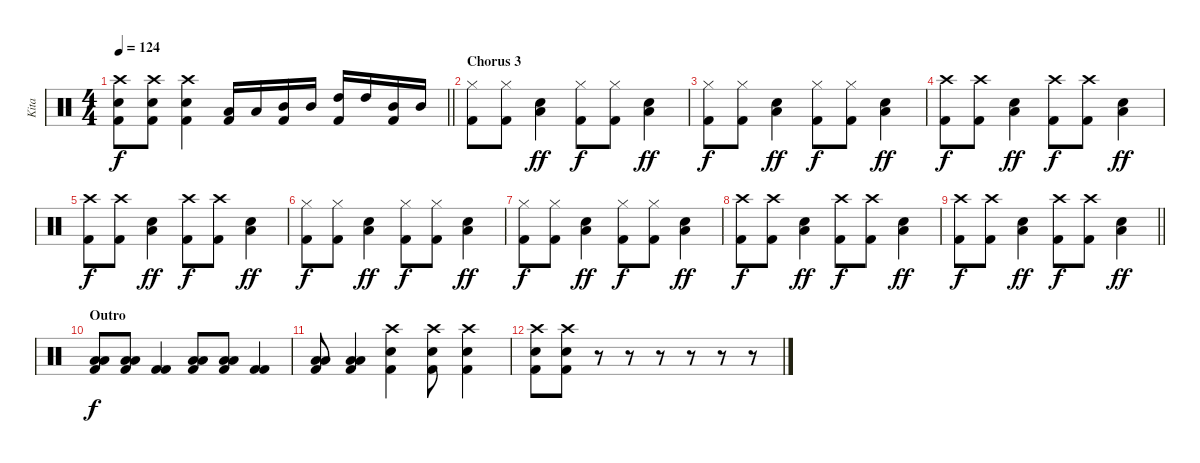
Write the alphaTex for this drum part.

\track ("Kita" "Kita") {instrument percussion}
\staff {score}
\articulation defaults
\ts (4 4)
\tempo 124
\clef neutral
\barLineRight lightlight
\ks c
("Crash high (hit)" "Snare (hit) 2" "Kick (hit) 2").8{dy f} ("Crash high (hit)" "Snare (hit) 2" "Kick (hit) 2").8 ("Crash high (hit)" "Snare (hit) 2" "Kick (hit) 2").4 ("Low Floor Tom (hit)" "Kick (hit) 2").16 "Low Floor Tom (hit)".16 ("Mid Tom (hit)" "Kick (hit) 2").16 "Mid Tom (hit)".16 ("High Tom (hit)" "Kick (hit) 2").16 "High Tom (hit)".16 ("Mid Tom (hit)" "Kick (hit) 2").16 "Mid Tom (hit)".16 |
\section ("" "Chorus 3")
("Hi-Hat (closed)" "Kick (hit) 2").8 ("Hi-Hat (closed)" "Kick (hit) 2").8 ("Low Floor Tom (hit)" "Snare (hit) 2").4{dy ff} ("Hi-Hat (closed)" "Kick (hit) 2").8{dy f} ("Hi-Hat (closed)" "Kick (hit) 2").8 ("Low Floor Tom (hit)" "Snare (hit) 2").4{dy ff} |
("Hi-Hat (closed)" "Kick (hit) 2").8{dy f} ("Hi-Hat (closed)" "Kick (hit) 2").8 ("Low Floor Tom (hit)" "Snare (hit) 2").4{dy ff} ("Hi-Hat (closed)" "Kick (hit) 2").8{dy f} ("Hi-Hat (closed)" "Kick (hit) 2").8 ("Low Floor Tom (hit)" "Snare (hit) 2").4{dy ff} |
("Crash high (hit)" "Kick (hit) 2").8{dy f} ("Crash high (hit)" "Kick (hit) 2").8 ("Low Floor Tom (hit)" "Snare (hit) 2").4{dy ff} ("Crash high (hit)" "Kick (hit) 2").8{dy f} ("Crash high (hit)" "Kick (hit) 2").8 ("Low Floor Tom (hit)" "Snare (hit) 2").4{dy ff} |
("Crash high (hit)" "Kick (hit) 2").8{dy f} ("Crash high (hit)" "Kick (hit) 2").8 ("Low Floor Tom (hit)" "Snare (hit) 2").4{dy ff} ("Crash high (hit)" "Kick (hit) 2").8{dy f} ("Crash high (hit)" "Kick (hit) 2").8 ("Low Floor Tom (hit)" "Snare (hit) 2").4{dy ff} |
("Hi-Hat (closed)" "Kick (hit) 2").8{dy f} ("Hi-Hat (closed)" "Kick (hit) 2").8 ("Low Floor Tom (hit)" "Snare (hit) 2").4{dy ff} ("Hi-Hat (closed)" "Kick (hit) 2").8{dy f} ("Hi-Hat (closed)" "Kick (hit) 2").8 ("Low Floor Tom (hit)" "Snare (hit) 2").4{dy ff} |
("Hi-Hat (closed)" "Kick (hit) 2").8{dy f} ("Hi-Hat (closed)" "Kick (hit) 2").8 ("Low Floor Tom (hit)" "Snare (hit) 2").4{dy ff} ("Hi-Hat (closed)" "Kick (hit) 2").8{dy f} ("Hi-Hat (closed)" "Kick (hit) 2").8 ("Low Floor Tom (hit)" "Snare (hit) 2").4{dy ff} |
("Crash high (hit)" "Kick (hit) 2").8{dy f} ("Crash high (hit)" "Kick (hit) 2").8 ("Low Floor Tom (hit)" "Snare (hit) 2").4{dy ff} ("Crash high (hit)" "Kick (hit) 2").8{dy f} ("Crash high (hit)" "Kick (hit) 2").8 ("Low Floor Tom (hit)" "Snare (hit) 2").4{dy ff} |
\barLineRight lightlight
("Crash high (hit)" "Kick (hit) 2").8{dy f} ("Crash high (hit)" "Kick (hit) 2").8 ("Low Floor Tom (hit)" "Snare (hit) 2").4{dy ff} ("Crash high (hit)" "Kick (hit) 2").8{dy f} ("Crash high (hit)" "Kick (hit) 2").8 ("Low Floor Tom (hit)" "Snare (hit) 2").4{dy ff} |
\section ("" "Outro")
("Low Floor Tom (hit)" "Low Tom (hit)" "Kick (hit) 2").8{dy f} ("Low Floor Tom (hit)" "Low Tom (hit)" "Kick (hit) 2").8 ("Kick (hit) 2" "Kick (hit) 2").4 ("Low Floor Tom (hit)" "Low Tom (hit)" "Kick (hit) 2").8 ("Low Floor Tom (hit)" "Low Tom (hit)" "Kick (hit) 2").8 ("Kick (hit) 2" "Kick (hit) 2").4 |
("Low Floor Tom (hit)" "Low Tom (hit)" "Kick (hit) 2").8 ("Low Floor Tom (hit)" "Low Tom (hit)" "Kick (hit) 2").4 ("Crash high (hit)" "Snare (hit) 2" "Kick (hit) 2").4 ("Crash high (hit)" "Snare (hit) 2" "Kick (hit) 2").8 ("Crash high (hit)" "Snare (hit) 2" "Kick (hit) 2").4 |
("Crash high (hit)" "Snare (hit) 2" "Kick (hit) 2").8 ("Crash high (hit)" "Snare (hit) 2" "Kick (hit) 2").8 r.8 r.8 r.8 r.8 r.8 r.8
